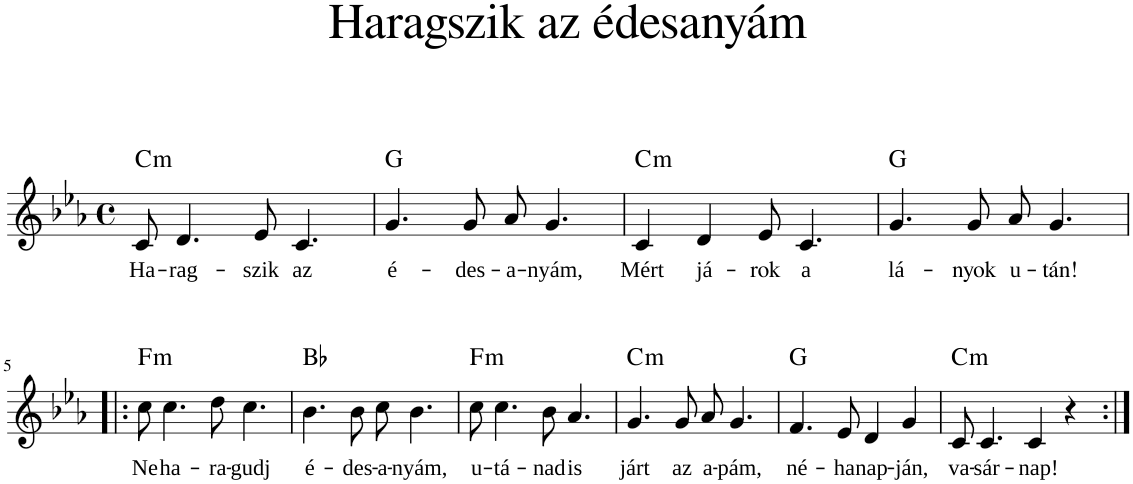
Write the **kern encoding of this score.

**kern	**text	**harte
*part1	*part1	*part1
*staff1	*staff1	*
*I"Piano	*	*
*I'Pno	*	*
*clefG2	*	*
*k[b-e-a-]	*	*
*M4/4	*	*
*met(c)	*	*
=1	=1	=1
!	!LO:LY:b	!LO:H:kt=m
8c/	Ha-	C:min
!	!LO:LY:b	!
4.d/	-rag-	.
!	!LO:LY:b	!
8e-/	-szik	.
!	!LO:LY:b	!
4.c/	az	.
=2	=2	=2
!	!LO:LY:b	!LO:H:kt=N.C.
4.g/	é-	N
!	!LO:LY:b	!
8g/	-des-	.
!	!LO:LY:b	!
8a-/	-a-	.
!	!LO:LY:b	!
4.g/	-nyám,	.
=3	=3	=3
!	!LO:LY:b	!LO:H:kt=m
4c/	Mért	C:min
!	!LO:LY:b	!
4d/	já-	.
!	!LO:LY:b	!
8e-/	-rok	.
!	!LO:LY:b	!
4.c/	a	.
=4	=4	=4
!	!LO:LY:b	!LO:H:kt=N.C.
4.g/	lá-	N
!	!LO:LY:b	!
8g/	-nyok	.
!	!LO:LY:b	!
8a-/	u-	.
!	!LO:LY:b	!
4.g/	-tán!	.
!!LO:LB:g=z
=5!|:	=5!|:	=5!|:
!	!LO:LY:b	!LO:H:kt=m
8cc\	Ne	F:min
!	!LO:LY:b	!
4.cc\	ha-	.
!	!LO:LY:b	!
8dd\	-ra-	.
!	!LO:LY:b	!
4.cc\	-gudj	.
=6	=6	=6
!	!LO:LY:b	!LO:H:kt=N.C.
4.b-\	é-	N
!	!LO:LY:b	!
8b-\	-des-	.
!	!LO:LY:b	!
8cc\	-a-	.
!	!LO:LY:b	!
4.b-\	-nyám,	.
=7	=7	=7
!	!LO:LY:b	!LO:H:kt=m
8cc\	u-	F:min
!	!LO:LY:b	!
4.cc\	-tá-	.
!	!LO:LY:b	!
8b-\	-nad	.
!	!LO:LY:b	!
4.a-/	is	.
=8	=8	=8
!	!LO:LY:b	!LO:H:kt=m
4.g/	járt	C:min
!	!LO:LY:b	!
8g/	az	.
!	!LO:LY:b	!
8a-/	a-	.
!	!LO:LY:b	!
4.g/	-pám,	.
=9	=9	=9
!	!LO:LY:b	!LO:H:kt=N.C.
4.f/	né-	N
!	!LO:LY:b	!
8e-/	-ha	.
!	!LO:LY:b	!
4d/	nap-	.
!	!LO:LY:b	!
4g/	-ján,	.
=10	=10	=10
!	!LO:LY:b	!LO:H:kt=m
8c/	va-	C:min
!	!LO:LY:b	!
4.c/	-sár-	.
!	!LO:LY:b	!
4c/	-nap!	.
4r	.	.
=:|!	=:|!	=:|!
*-	*-	*-
